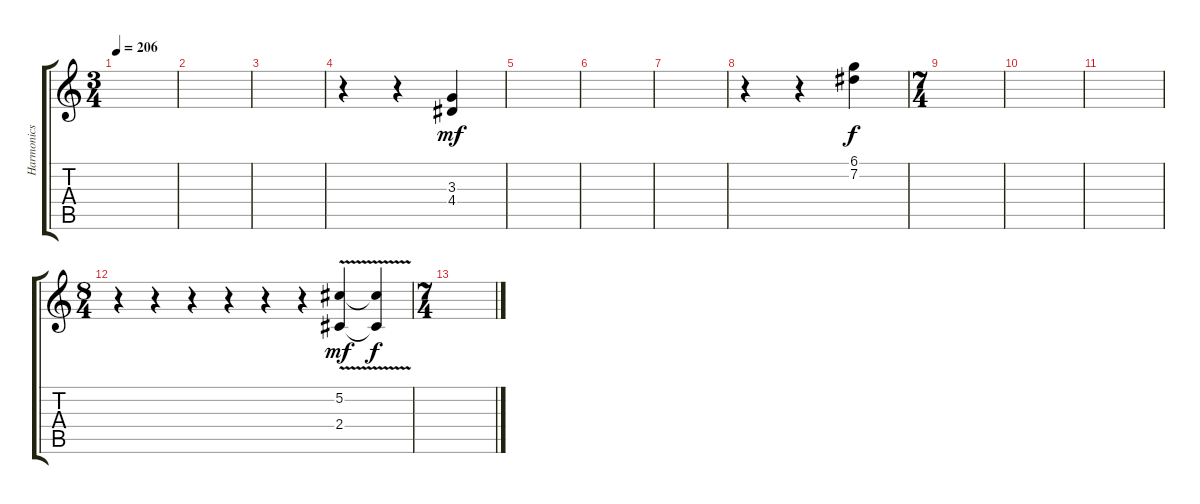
\track ("Harmonics" "Harmonics") {instrument guitarharmonics}
\staff {score tabs}
\tuning (Db4 Ab3 E3 B2 Gb2 Db2) {hide}
\ts (3 4)
\tempo 206
\clef g2
\ks c
|
|
|
r.4 r.4 (3.3 4.4).4{dy mf} |
|
|
|
r.4 r.4 (6.1 7.2).4{dy f} |
\ts (7 4)
|
|
|
\ts (8 4)
r.4 r.4 r.4 r.4 r.4 r.4 (5.2{v} 2.4{v}).4{dy mf} (5.2{t} 2.4{t}).4{dy f} |
\ts (7 4)
